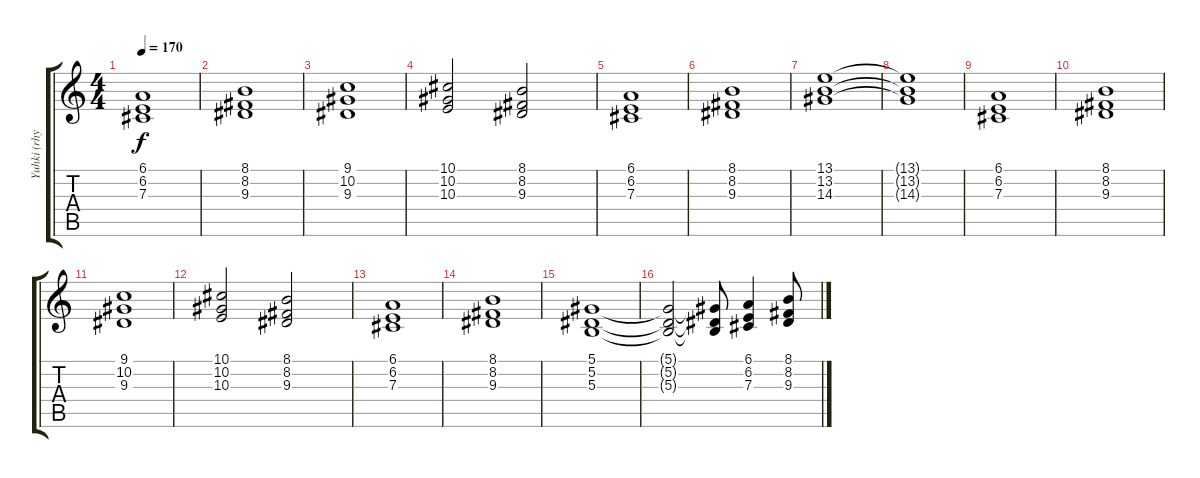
\track ("Yuhki (rhythm)" "Yuhki (rhy") {instrument stringensemble1}
\staff {score tabs}
\tuning (Eb4 Bb3 Gb3 Db3 Ab2 Eb2) {hide}
\ts (4 4)
\tempo 170
\clef g2
\ks c
(6.1 6.2 7.3).1{dy f} |
(8.1 8.2 9.3).1 |
(9.1 10.2 9.3).1 |
(10.1 10.2 10.3).2 (8.1 8.2 9.3).2 |
(6.1 6.2 7.3).1 |
(8.1 8.2 9.3).1 |
(13.1 13.2 14.3).1 |
(13.1{t} 13.2{t} 14.3{t}).1 |
(6.1 6.2 7.3).1 |
(8.1 8.2 9.3).1 |
(9.1 10.2 9.3).1 |
(10.1 10.2 10.3).2 (8.1 8.2 9.3).2 |
(6.1 6.2 7.3).1 |
(8.1 8.2 9.3).1 |
(5.1 5.2 5.3).1 |
(5.1{t} 5.2{t} 5.3{t}).2 (5.1{t} 5.2{t} 5.3{t}).8 (6.1 6.2 7.3).4 (8.1 8.2 9.3).8
